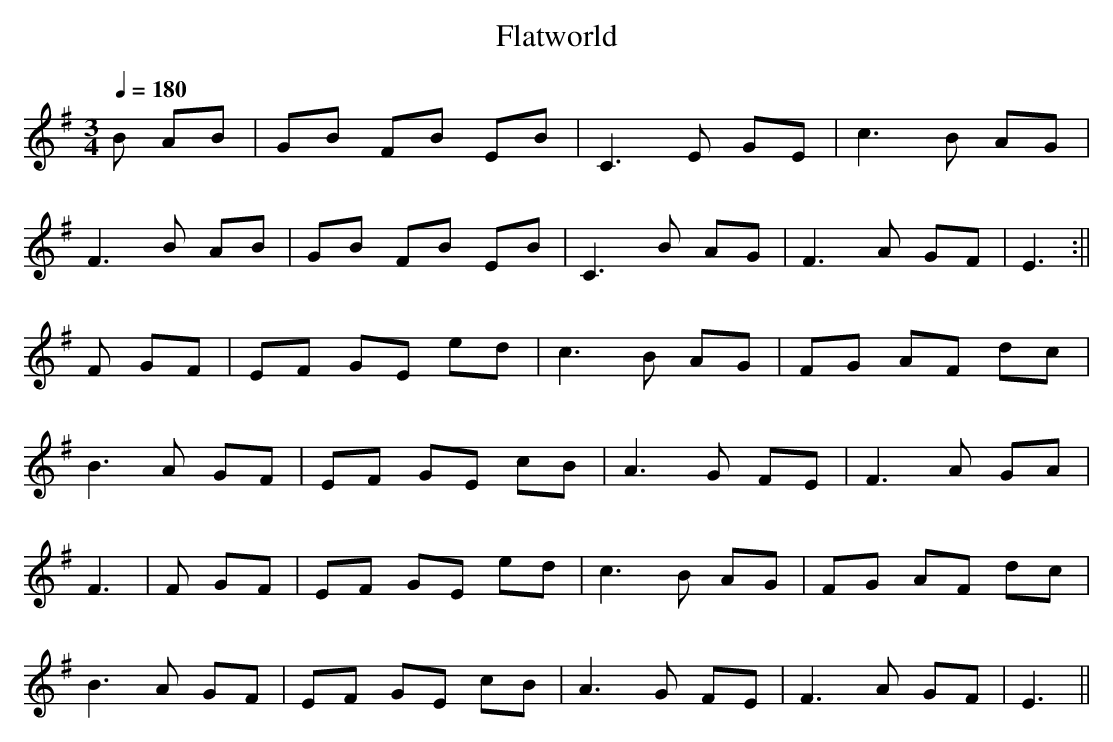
X:1
T:Flatworld
M:3/4
L:1/8
Q:1/4=180
K:Em
B AB|GB FB EB|C3 E GE|c3 B AG|
F3 B AB|GB FB EB|C3 B AG|F3 A GF|E3:||
F GF|EF GE ed|c3 B AG|FG AF dc|
B3 A GF|EF GE cB|A3 G FE|F3 A GA|
F3|F GF|EF GE ed|c3 B AG|FG AF dc|
B3 A GF|EF GE cB|A3 G FE|F3 A GF|E3||
